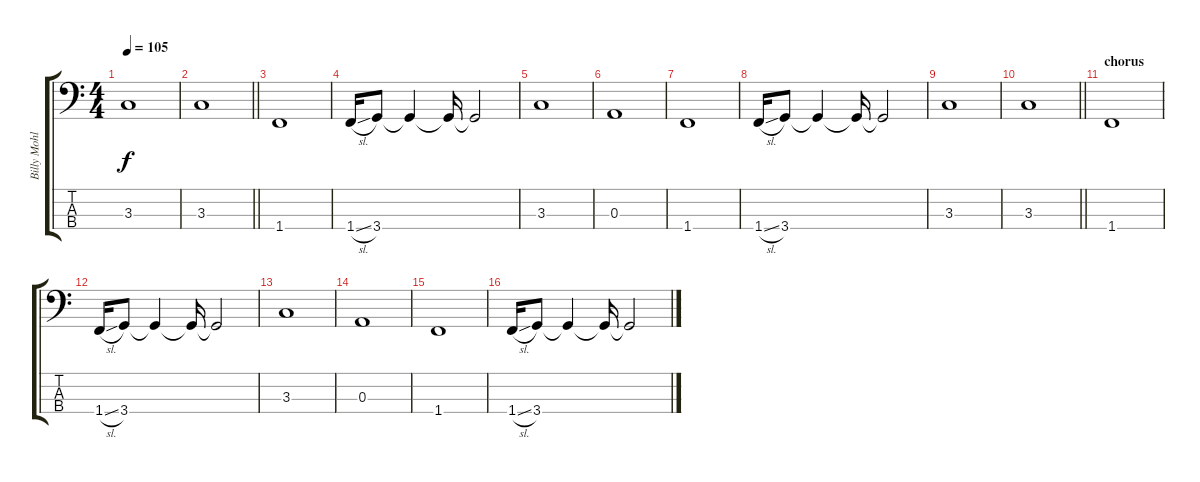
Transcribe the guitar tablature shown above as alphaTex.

\track ("Billy Mohler " "Billy Mohl") {instrument electricbassfinger}
\staff {score tabs}
\tuning (G2 D2 A1 E1) {hide}
\ts (4 4)
\tempo 105
\clef f4
\ks c
3.3.1{dy f} |
\barLineRight lightlight
3.3.1 |
1.4.1 |
1.4{sl}.16 3.4.8 3.4{t}.4 3.4{t}.16 3.4{t}.2 |
3.3.1 |
0.3.1 |
1.4.1 |
1.4{sl}.16 3.4.8 3.4{t}.4 3.4{t}.16 3.4{t}.2 |
3.3.1 |
\barLineRight lightlight
3.3.1 |
\section ("" "chorus")
1.4.1 |
1.4{sl}.16 3.4.8 3.4{t}.4 3.4{t}.16 3.4{t}.2 |
3.3.1 |
0.3.1 |
1.4.1 |
1.4{sl}.16 3.4.8 3.4{t}.4 3.4{t}.16 3.4{t}.2
